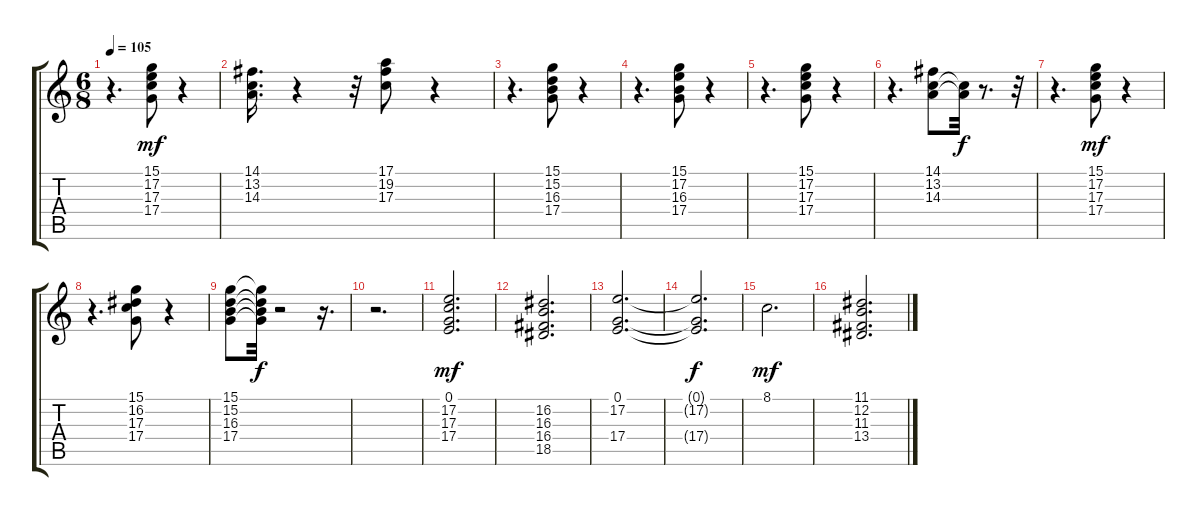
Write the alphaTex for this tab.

\track "" {instrument drawbarorgan}
\staff {score tabs}
\tuning (E4 B3 G3 D3 A2 E2) {hide}
\ts (6 8)
\tempo 105
\clef g2
\ks c
r.4{d dy mf} (15.1 17.2 17.3 17.4).8 r.4 |
(14.1 13.2 14.3).16{d} r.4 r.32 (17.1 19.2 17.3).8 r.4 |
r.4{d} (15.1 15.2 16.3 17.4).8 r.4 |
r.4{d} (15.1 17.2 16.3 17.4).8 r.4 |
r.4{d} (15.1 17.2 17.3 17.4).8 r.4 |
r.4{d} (14.1 13.2 14.3).8 (13.2{t} 14.3{t}).32{dy f} r.8{d} r.32 |
r.4{d} (15.1 17.2 17.3 17.4).8{dy mf} r.4 |
r.4{d} (15.1 16.2 17.3 17.4).8 r.4 |
(15.1 15.2 16.3 17.4).8 (15.1{t} 15.2{t} 16.3{t} 17.4{t}).32{dy f} r.2 r.16{d} |
r.2{d} |
(0.1 17.2 17.3 17.4).2{d dy mf} |
(16.2 16.3 16.4 18.5).2{d} |
(0.1 17.2 17.4).2{d} |
(0.1{t} 17.2{t} 17.4{t}).2{d dy f} |
8.1.2{d dy mf} |
(11.1 12.2 11.3 13.4).2{d}
